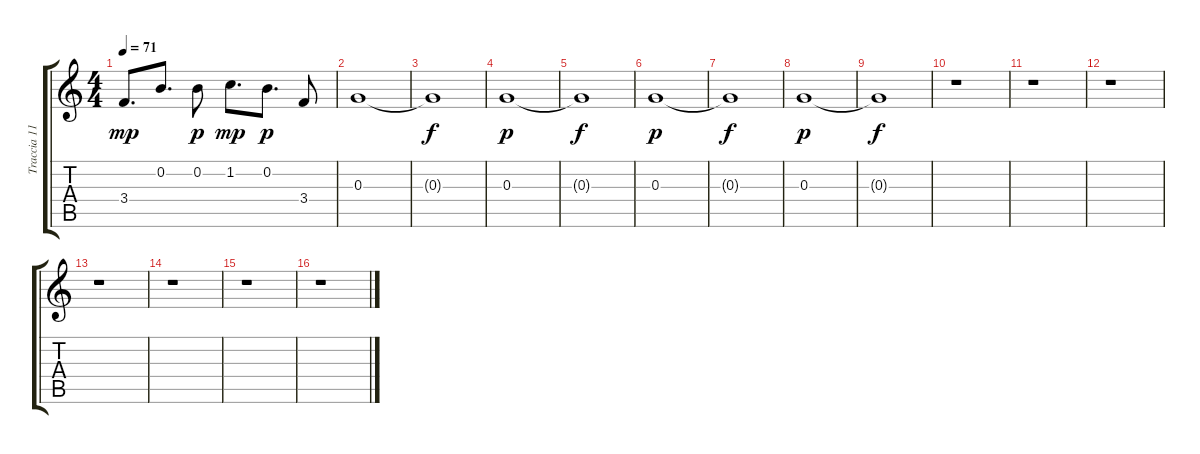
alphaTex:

\track ("Traccia 11" "Traccia 11") {instrument overdrivenguitar}
\staff {score tabs}
\tuning (E4 B3 G3 D3 A2 E2) {hide}
\ts (4 4)
\tempo 71
\clef g2
\ks c
3.4.8{d dy mp} 0.2.8{d} 0.2.8{dy p} 1.2.8{d dy mp} 0.2.8{d dy p} 3.4.8 |
0.3.1 |
0.3{t}.1{dy f} |
0.3.1{dy p} |
0.3{t}.1{dy f} |
0.3.1{dy p} |
0.3{t}.1{dy f} |
0.3.1{dy p} |
0.3{t}.1{dy f} |
r.1 |
r.1 |
r.1 |
r.1 |
r.1 |
r.1 |
r.1
